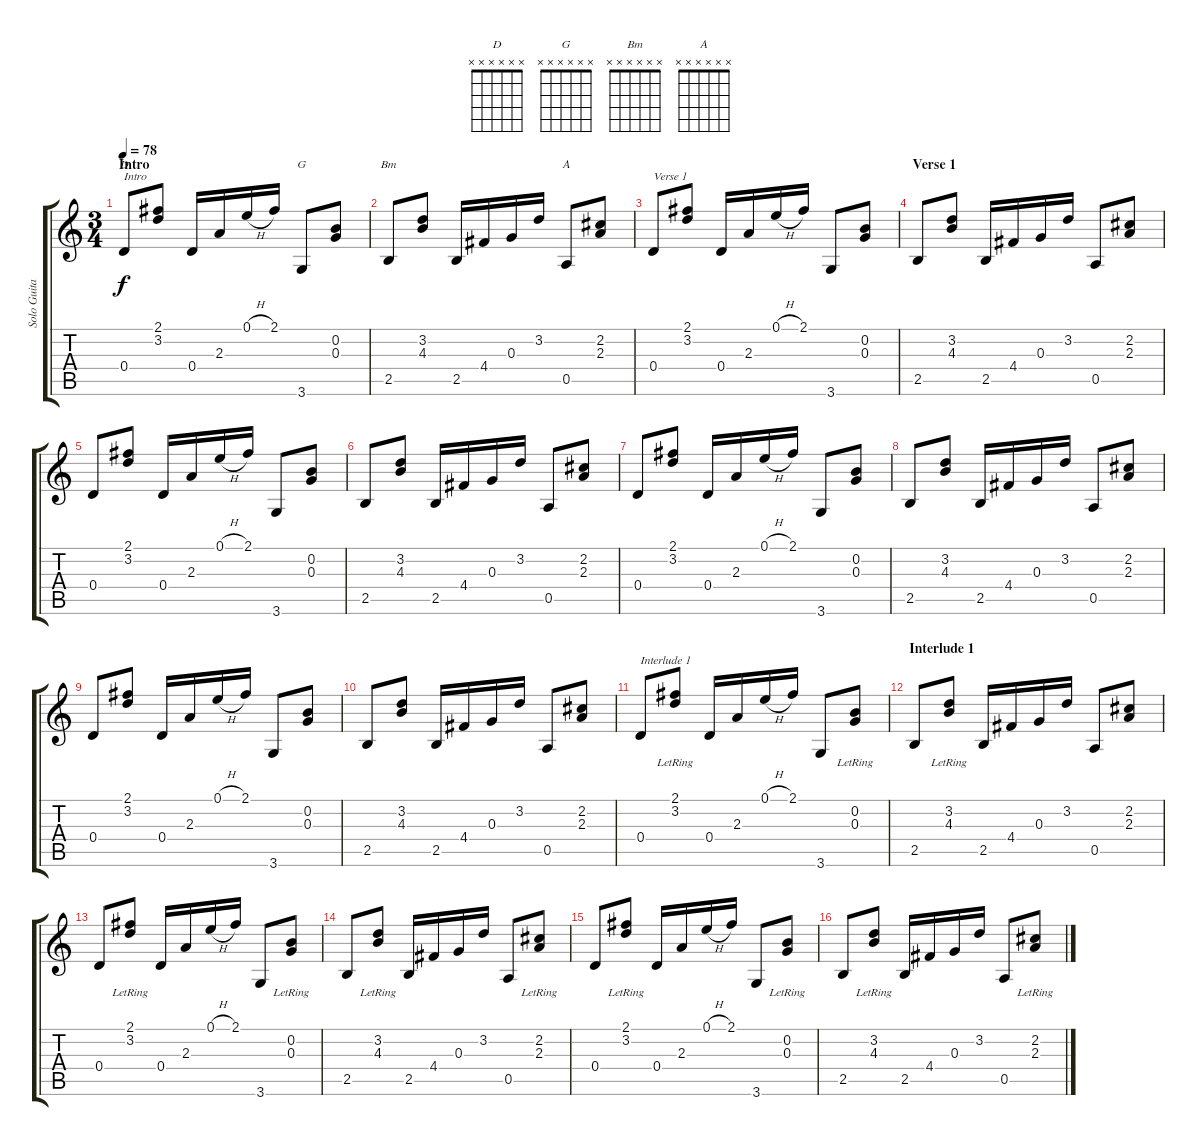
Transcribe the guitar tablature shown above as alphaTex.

\track ("Solo Guitar" "Solo Guita") {instrument acousticguitarsteel}
\staff {score tabs}
\tuning (E4 B3 G3 D3 A2 E2) {hide}
\chord ("D" x x x x x x) {firstfret 0}
\chord ("G" x x x x x x) {firstfret 0}
\chord ("Bm" x x x x x x) {firstfret 0}
\chord ("A" x x x x x x) {firstfret 0}
\ts (3 4)
\section ("" "Intro")
\tempo 78
\clef g2
\ks c
0.4.8{ch "D" txt "Intro" dy f instrument acousticguitarsteel} (2.1 3.2).8 0.4.16 2.3.16 0.1{h}.16 2.1.16 3.6.8{ch "G"} (0.2 0.3).8 |
2.5.8{ch "Bm"} (3.2 4.3).8 2.5.16 4.4.16 0.3.16 3.2.16{txt " "} 0.5.8{ch "A"} (2.2 2.3).8 |
0.4.8{txt "Verse 1"} (2.1 3.2).8 0.4.16 2.3.16 0.1{h}.16 2.1.16 3.6.8 (0.2 0.3).8 |
\section ("" "Verse 1")
2.5.8 (3.2 4.3).8 2.5.16 4.4.16 0.3.16 3.2.16 0.5.8 (2.2 2.3).8 |
0.4.8 (2.1 3.2).8 0.4.16 2.3.16 0.1{h}.16 2.1.16 3.6.8 (0.2 0.3).8 |
2.5.8 (3.2 4.3).8 2.5.16 4.4.16 0.3.16 3.2.16 0.5.8 (2.2 2.3).8 |
0.4.8 (2.1 3.2).8 0.4.16 2.3.16 0.1{h}.16 2.1.16 3.6.8 (0.2 0.3).8 |
2.5.8 (3.2 4.3).8 2.5.16 4.4.16 0.3.16 3.2.16 0.5.8 (2.2 2.3).8 |
0.4.8 (2.1 3.2).8 0.4.16 2.3.16 0.1{h}.16 2.1.16 3.6.8 (0.2 0.3).8 |
2.5.8 (3.2 4.3).8 2.5.16 4.4.16 0.3.16 3.2.16 0.5.8 (2.2 2.3).8 |
0.4.8{txt "Interlude 1"} (2.1{lr} 3.2{lr}).8 0.4.16 2.3.16 0.1{h}.16 2.1.16 3.6.8 (0.2{lr} 0.3).8 |
\section ("" "Interlude 1")
2.5.8 (3.2 4.3{lr}).8 2.5.16 4.4.16 0.3.16 3.2.16 0.5.8 (2.2 2.3).8 |
0.4.8 (2.1{lr} 3.2).8 0.4.16 2.3.16 0.1{h}.16 2.1.16 3.6.8 (0.2{lr} 0.3).8 |
2.5.8 (3.2{lr} 4.3).8 2.5.16 4.4.16 0.3.16 3.2.16 0.5.8 (2.2{lr} 2.3).8 |
0.4.8 (2.1{lr} 3.2).8 0.4.16 2.3.16 0.1{h}.16 2.1.16 3.6.8 (0.2{lr} 0.3).8 |
2.5.8 (3.2{lr} 4.3).8 2.5.16 4.4.16 0.3.16 3.2.16 0.5.8 (2.2{lr} 2.3).8
